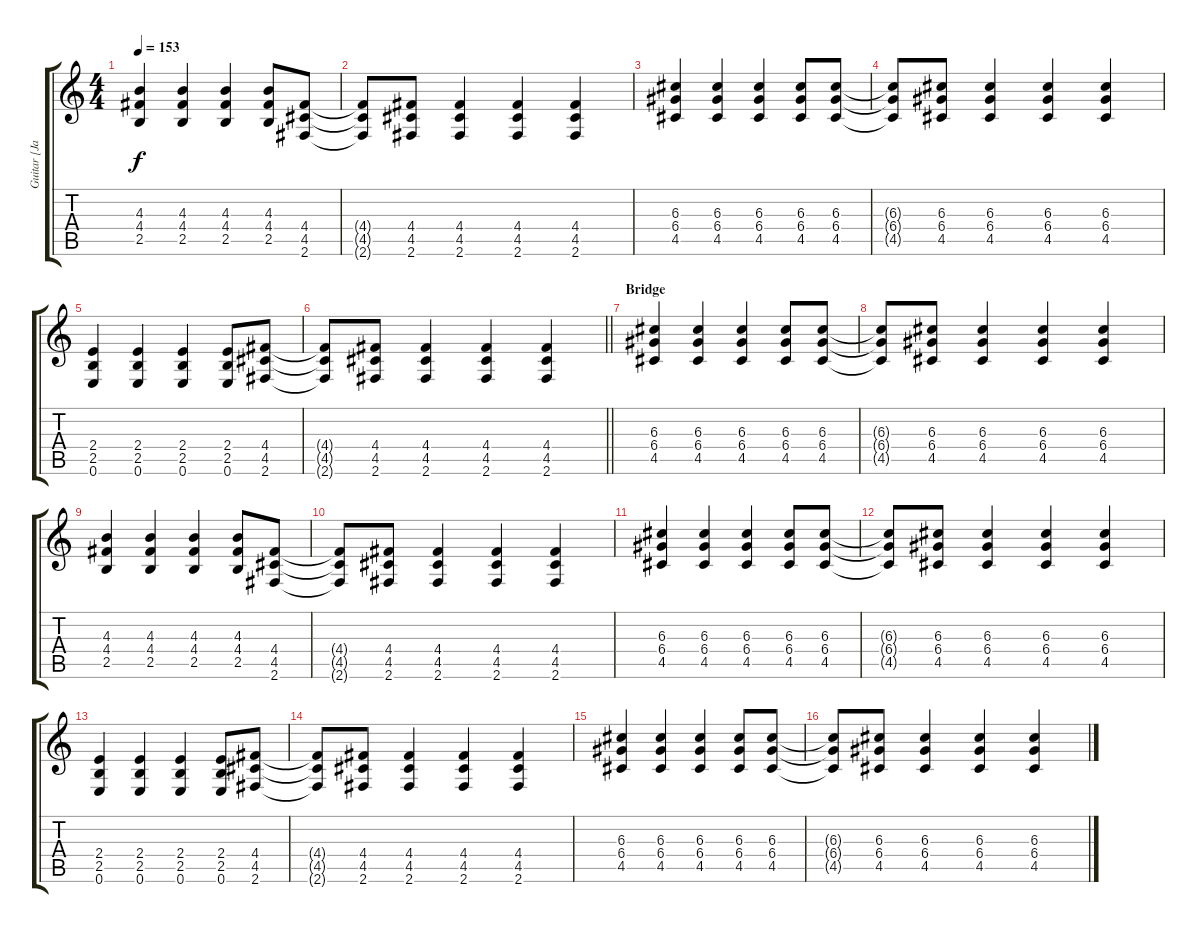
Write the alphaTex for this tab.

\track ("Guitar [Jaska]" "Guitar [Ja") {instrument distortionguitar}
\staff {score tabs}
\tuning (E4 B3 G3 D3 A2 E2) {hide}
\ts (4 4)
\tempo 153
\clef g2
\ks c
(4.3 4.4 2.5).4{dy f} (4.3 4.4 2.5).4 (4.3 4.4 2.5).4 (4.3 4.4 2.5).8 (4.4 4.5 2.6).8 |
(4.4{t} 4.5{t} 2.6{t}).8 (4.4 4.5 2.6).8 (4.4 4.5 2.6).4 (4.4 4.5 2.6).4 (4.4 4.5 2.6).4 |
(6.3 6.4 4.5).4 (6.3 6.4 4.5).4 (6.3 6.4 4.5).4 (6.3 6.4 4.5).8 (6.3 6.4 4.5).8 |
(6.3{t} 6.4{t} 4.5{t}).8 (6.3 6.4 4.5).8 (6.3 6.4 4.5).4 (6.3 6.4 4.5).4 (6.3 6.4 4.5).4 |
(2.4 2.5 0.6).4 (2.4 2.5 0.6).4 (2.4 2.5 0.6).4 (2.4 2.5 0.6).8 (4.4 4.5 2.6).8 |
\barLineRight lightlight
(4.4{t} 4.5{t} 2.6{t}).8 (4.4 4.5 2.6).8 (4.4 4.5 2.6).4 (4.4 4.5 2.6).4 (4.4 4.5 2.6).4 |
\section ("" "Bridge")
(6.3 6.4 4.5).4{volume 14} (6.3 6.4 4.5).4 (6.3 6.4 4.5).4 (6.3 6.4 4.5).8 (6.3 6.4 4.5).8 |
(6.3{t} 6.4{t} 4.5{t}).8 (6.3 6.4 4.5).8 (6.3 6.4 4.5).4 (6.3 6.4 4.5).4 (6.3 6.4 4.5).4 |
(4.3 4.4 2.5).4 (4.3 4.4 2.5).4 (4.3 4.4 2.5).4 (4.3 4.4 2.5).8 (4.4 4.5 2.6).8 |
(4.4{t} 4.5{t} 2.6{t}).8 (4.4 4.5 2.6).8 (4.4 4.5 2.6).4 (4.4 4.5 2.6).4 (4.4 4.5 2.6).4 |
(6.3 6.4 4.5).4 (6.3 6.4 4.5).4 (6.3 6.4 4.5).4 (6.3 6.4 4.5).8 (6.3 6.4 4.5).8 |
(6.3{t} 6.4{t} 4.5{t}).8 (6.3 6.4 4.5).8 (6.3 6.4 4.5).4 (6.3 6.4 4.5).4 (6.3 6.4 4.5).4 |
(2.4 2.5 0.6).4 (2.4 2.5 0.6).4 (2.4 2.5 0.6).4 (2.4 2.5 0.6).8 (4.4 4.5 2.6).8 |
(4.4{t} 4.5{t} 2.6{t}).8 (4.4 4.5 2.6).8 (4.4 4.5 2.6).4 (4.4 4.5 2.6).4 (4.4 4.5 2.6).4 |
(6.3 6.4 4.5).4 (6.3 6.4 4.5).4 (6.3 6.4 4.5).4 (6.3 6.4 4.5).8 (6.3 6.4 4.5).8 |
(6.3{t} 6.4{t} 4.5{t}).8 (6.3 6.4 4.5).8 (6.3 6.4 4.5).4 (6.3 6.4 4.5).4 (6.3 6.4 4.5).4
